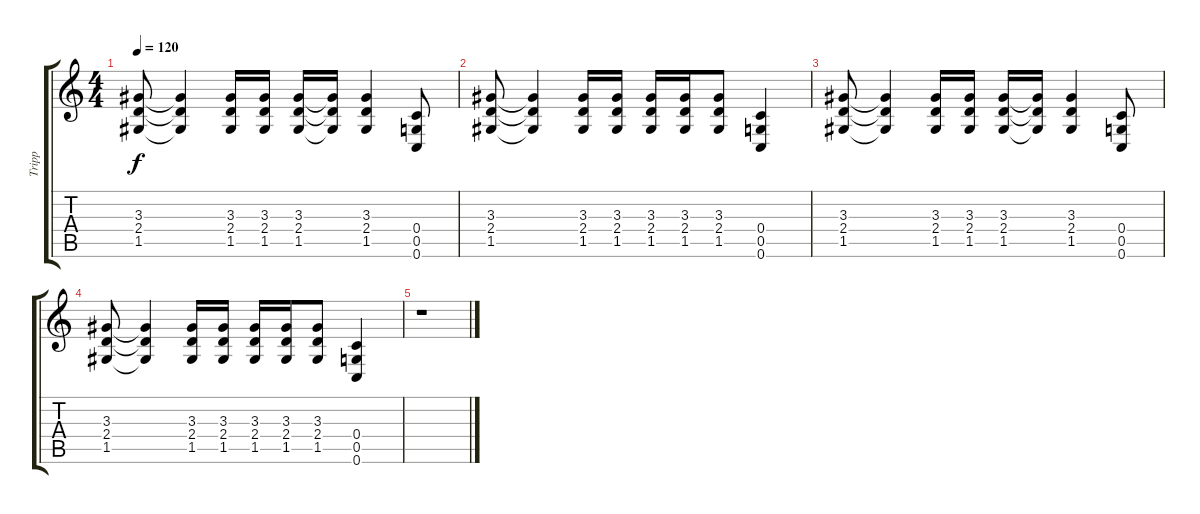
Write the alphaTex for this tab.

\track ("Tripp" "Tripp") {instrument distortionguitar}
\staff {score tabs}
\tuning (D4 A3 F3 C3 G2 C2) {hide}
\ts (4 4)
\tempo 120
\clef g2
\ks c
(3.3 2.4 1.5).8{dy f} (3.3{t} 2.4{t} 1.5{t}).4 (3.3 2.4 1.5).16 (3.3 2.4 1.5).16 (3.3 2.4 1.5).16 (3.3{t} 2.4{t} 1.5{t}).16 (3.3 2.4 1.5).4 (0.4 0.5 0.6).8 |
(3.3 2.4 1.5).8 (3.3{t} 2.4{t} 1.5{t}).4 (3.3 2.4 1.5).16 (3.3 2.4 1.5).16 (3.3 2.4 1.5).16 (3.3 2.4 1.5).16 (3.3 2.4 1.5).8 (0.4 0.5 0.6).4 |
(3.3 2.4 1.5).8 (3.3{t} 2.4{t} 1.5{t}).4 (3.3 2.4 1.5).16 (3.3 2.4 1.5).16 (3.3 2.4 1.5).16 (3.3{t} 2.4{t} 1.5{t}).16 (3.3 2.4 1.5).4 (0.4 0.5 0.6).8 |
(3.3 2.4 1.5).8 (3.3{t} 2.4{t} 1.5{t}).4 (3.3 2.4 1.5).16 (3.3 2.4 1.5).16 (3.3 2.4 1.5).16 (3.3 2.4 1.5).16 (3.3 2.4 1.5).8 (0.4 0.5 0.6).4 |
r.1
